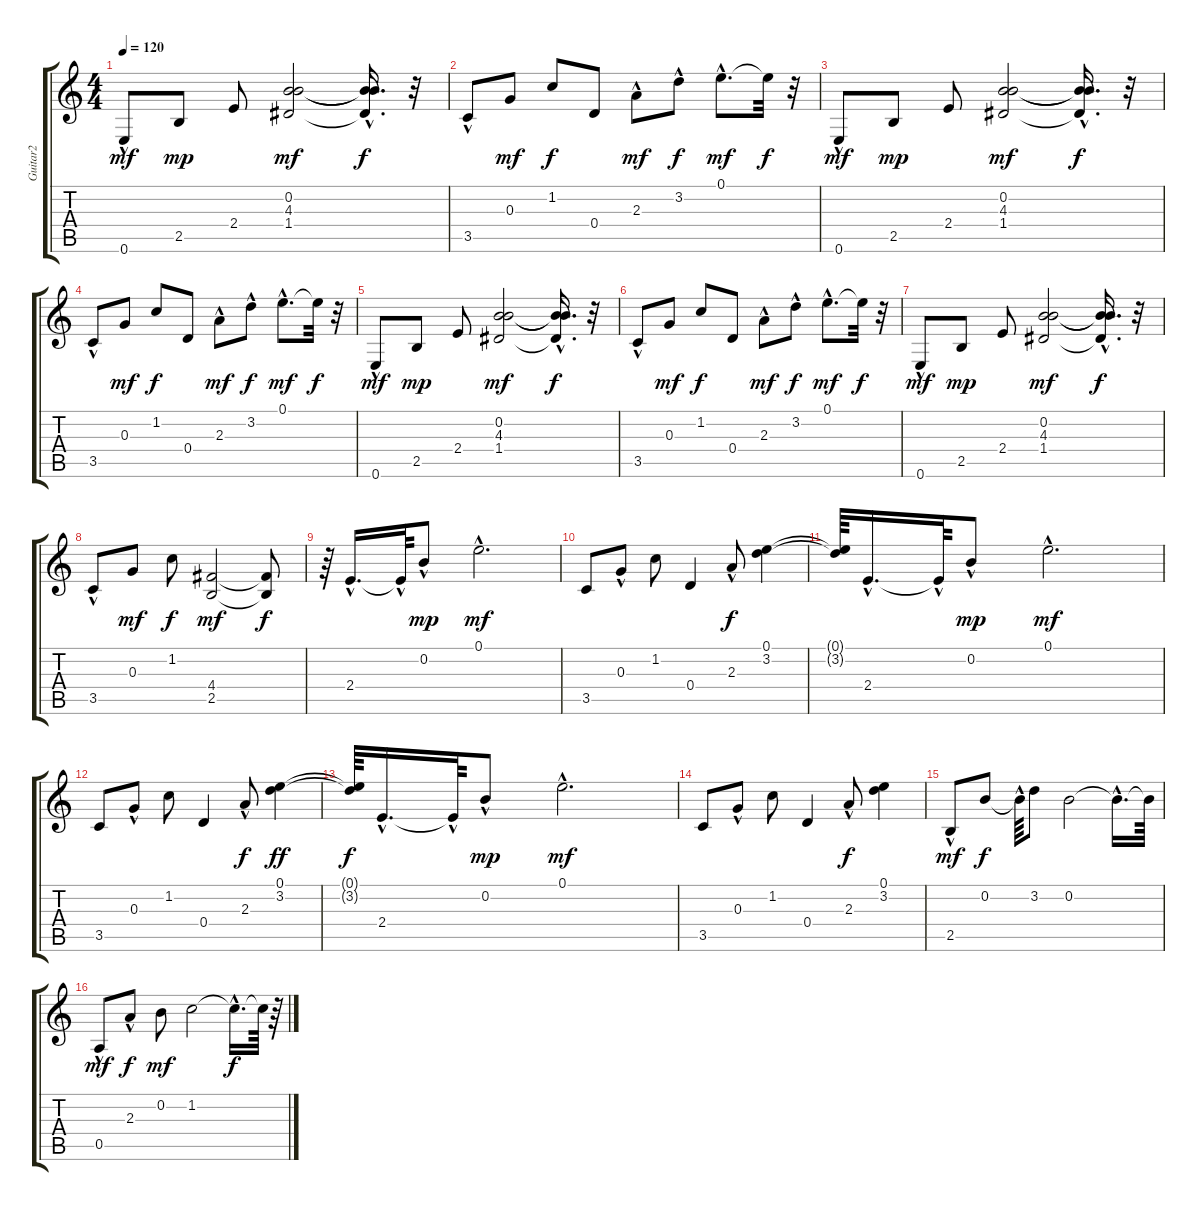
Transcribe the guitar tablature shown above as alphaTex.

\track ("Guitar2" "Guitar2") {instrument overdrivenguitar}
\staff {score tabs}
\tuning (E4 B3 G3 D3 A2 E2) {hide}
\ts (4 4)
\tempo 120
\clef g2
\ks c
0.6{hac}.8{dy mf} 2.5.8{dy mp} 2.4.8 (0.2 4.3 1.4).2{dy mf} (0.2{hac t} 4.3{hac t} 1.4{hac t}).16{d dy f} r.32 |
3.5{hac}.8 0.3.8{dy mf} 1.2.8{dy f} 0.4.8 2.3{hac}.8{dy mf} 3.2{hac}.8{dy f} 0.1{hac}.8{d dy mf} 0.1{t}.32{dy f} r.32 |
0.6{hac}.8{dy mf} 2.5.8{dy mp} 2.4.8 (0.2 4.3 1.4).2{dy mf} (0.2{hac t} 4.3{hac t} 1.4{hac t}).16{d dy f} r.32 |
3.5{hac}.8 0.3.8{dy mf} 1.2.8{dy f} 0.4.8 2.3{hac}.8{dy mf} 3.2{hac}.8{dy f} 0.1{hac}.8{d dy mf} 0.1{t}.32{dy f} r.32 |
0.6{hac}.8{dy mf} 2.5.8{dy mp} 2.4.8 (0.2 4.3 1.4).2{dy mf} (0.2{hac t} 4.3{hac t} 1.4{hac t}).16{d dy f} r.32 |
3.5{hac}.8 0.3.8{dy mf} 1.2.8{dy f} 0.4.8 2.3{hac}.8{dy mf} 3.2{hac}.8{dy f} 0.1{hac}.8{d dy mf} 0.1{t}.32{dy f} r.32 |
0.6{hac}.8{dy mf} 2.5.8{dy mp} 2.4.8 (0.2 4.3 1.4).2{dy mf} (0.2{hac t} 4.3{hac t} 1.4{hac t}).16{d dy f} r.32 |
3.5{hac}.8 0.3.8{dy mf} 1.2.8{dy f} (4.4 2.5).2{dy mf} (4.4{t} 2.5{t}).8{dy f} |
r.64 2.4{hac}.16{d} 2.4{hac t}.64 0.2{hac}.8{dy mp} 0.1{hac}.2{d dy mf} |
3.5.8 0.3{hac}.8 1.2.8 0.4.4 2.3{hac}.8{dy f} (0.1 3.2).4 |
(0.1{t} 3.2{t}).64 2.4{hac}.16{d} 2.4{hac t}.64 0.2{hac}.8{dy mp} 0.1{hac}.2{d dy mf} |
3.5.8 0.3{hac}.8 1.2.8 0.4.4 2.3{hac}.8{dy f} (0.1 3.2).4{dy ff} |
(0.1{t} 3.2{t}).64{dy f} 2.4{hac}.16{d} 2.4{hac t}.64 0.2{hac}.8{dy mp} 0.1{hac}.2{d dy mf} |
3.5.8 0.3{hac}.8 1.2.8 0.4.4 2.3{hac}.8{dy f} (0.1 3.2).4 |
2.5{hac}.8{dy mf} 0.2.8{dy f} 0.2{hac t}.64 3.2.8 0.2.2 0.2{hac t}.16{d} 0.2{t}.64 |
0.5{hac}.8{dy mf} 2.3{hac}.8{dy f} 0.2.8{dy mf} 1.2.2 1.2{hac t}.16{d dy f} 1.2{t}.64 r.64
